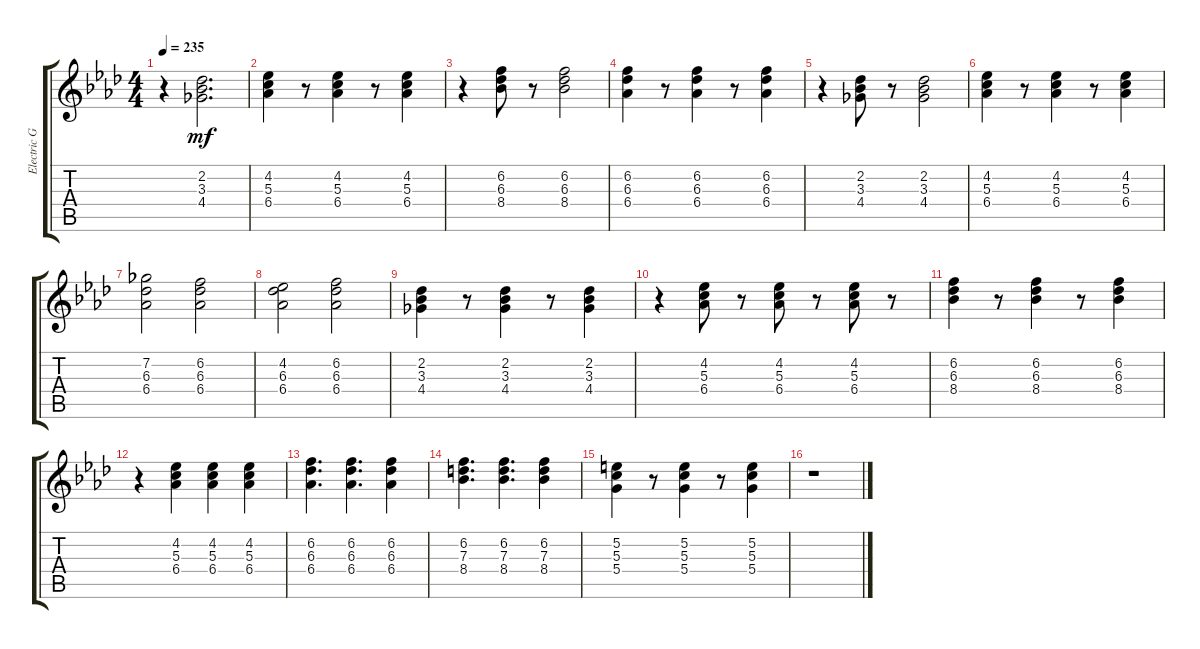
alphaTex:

\track ("Electric Guitar" "Electric G") {instrument distortionguitar}
\staff {score tabs}
\tuning (E4 B3 G3 D3 A2 E2) {hide}
\ts (4 4)
\tempo 235
\clef g2
\ks ab
r.4{dy mf} (2.2 3.3 4.4).2{d} |
(4.2 5.3 6.4).4 r.8 (4.2 5.3 6.4).4 r.8 (4.2 5.3 6.4).4 |
r.4 (6.2 6.3 8.4).8 r.8 (6.2 6.3 8.4).2 |
(6.2 6.3 6.4).4 r.8 (6.2 6.3 6.4).4 r.8 (6.2 6.3 6.4).4 |
r.4 (2.2 3.3 4.4).8 r.8 (2.2 3.3 4.4).2 |
(4.2 5.3 6.4).4 r.8 (4.2 5.3 6.4).4 r.8 (4.2 5.3 6.4).4 |
(7.2 6.3 6.4).2 (6.2 6.3 6.4).2 |
(4.2 6.3 6.4).2 (6.2 6.3 6.4).2 |
(2.2 3.3 4.4).4 r.8 (2.2 3.3 4.4).4 r.8 (2.2 3.3 4.4).4 |
r.4 (4.2 5.3 6.4).8 r.8 (4.2 5.3 6.4).8 r.8 (4.2 5.3 6.4).8 r.8 |
(6.2 6.3 8.4).4 r.8 (6.2 6.3 8.4).4 r.8 (6.2 6.3 8.4).4 |
r.4 (4.2 5.3 6.4).4 (4.2 5.3 6.4).4 (4.2 5.3 6.4).4 |
(6.2 6.3 6.4).4{d} (6.2 6.3 6.4).4{d} (6.2 6.3 6.4).4 |
(6.2 7.3 8.4).4{d} (6.2 7.3 8.4).4{d} (6.2 7.3 8.4).4 |
(5.2 5.3 5.4).4 r.8 (5.2 5.3 5.4).4 r.8 (5.2 5.3 5.4).4 |
r.1
